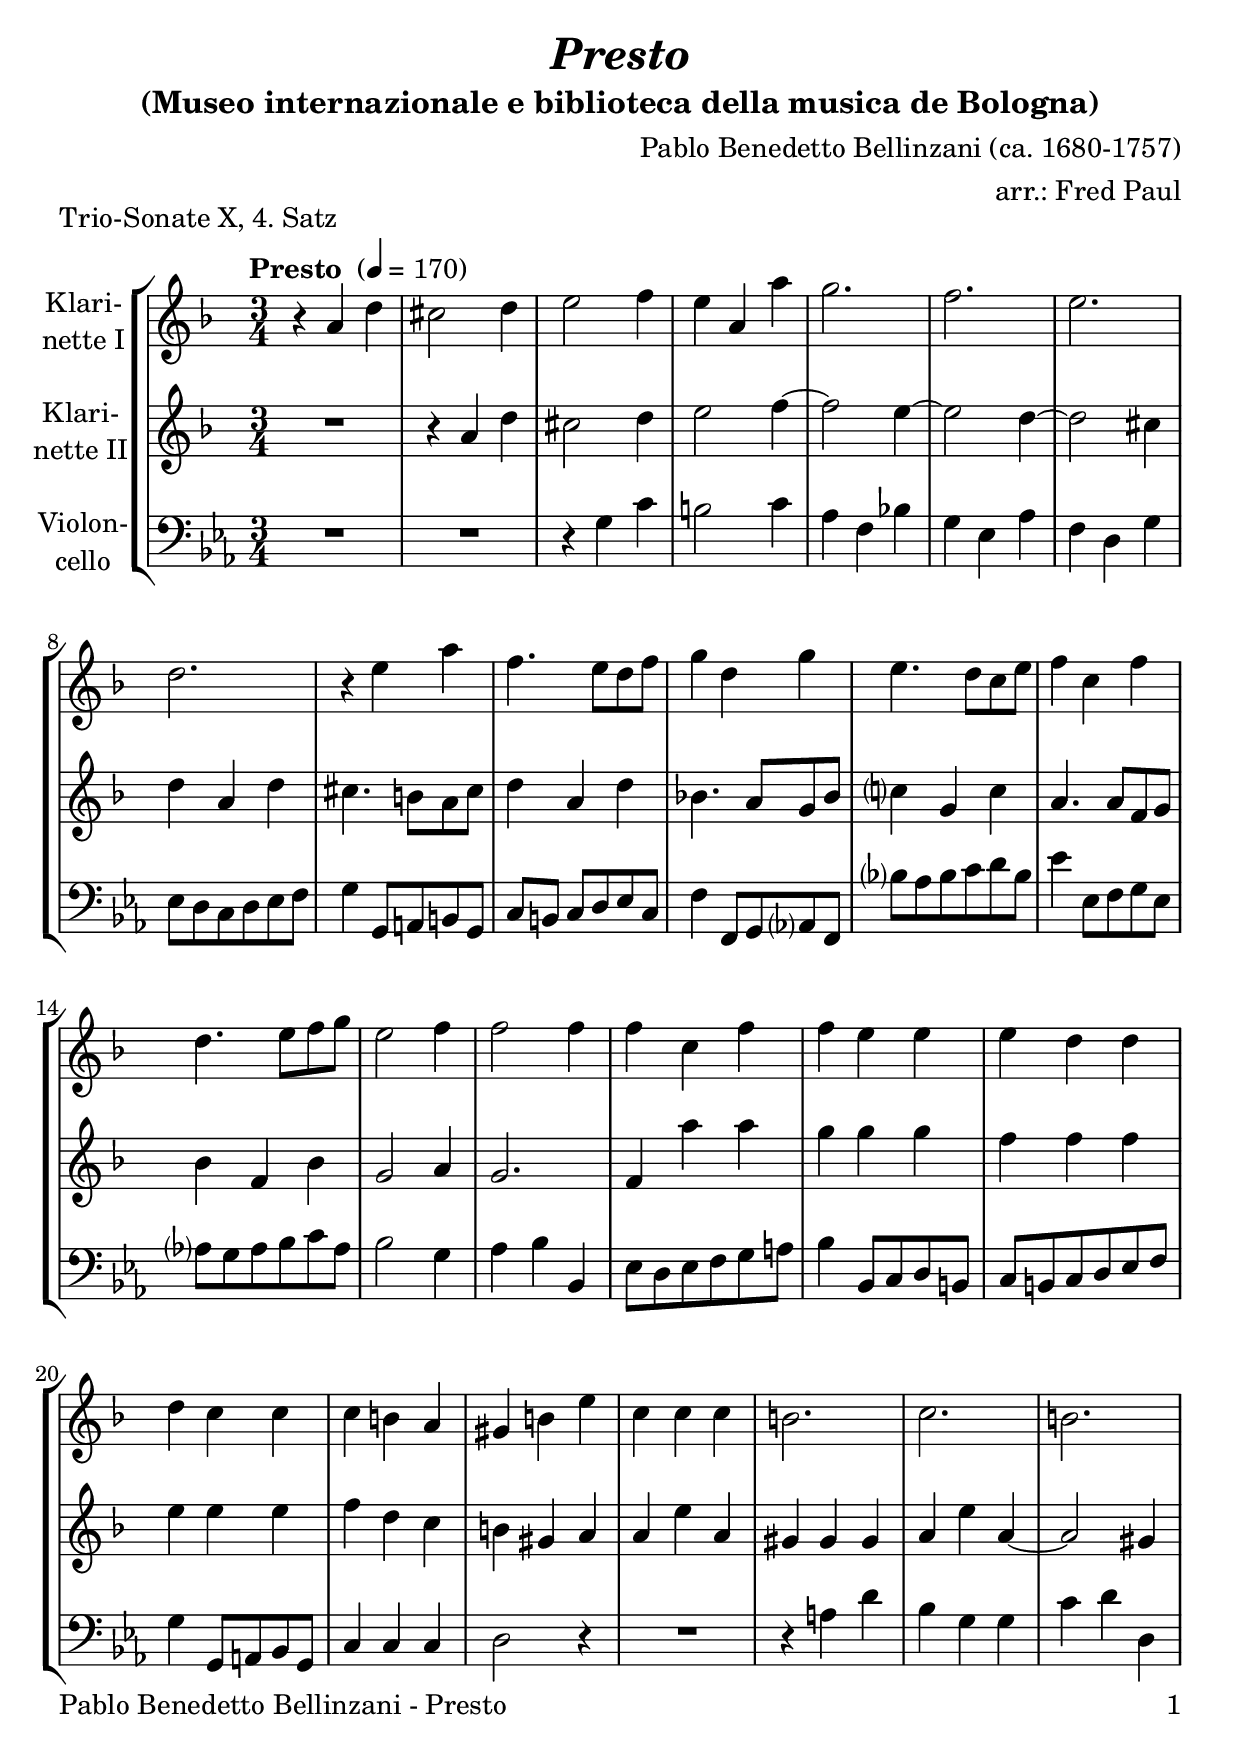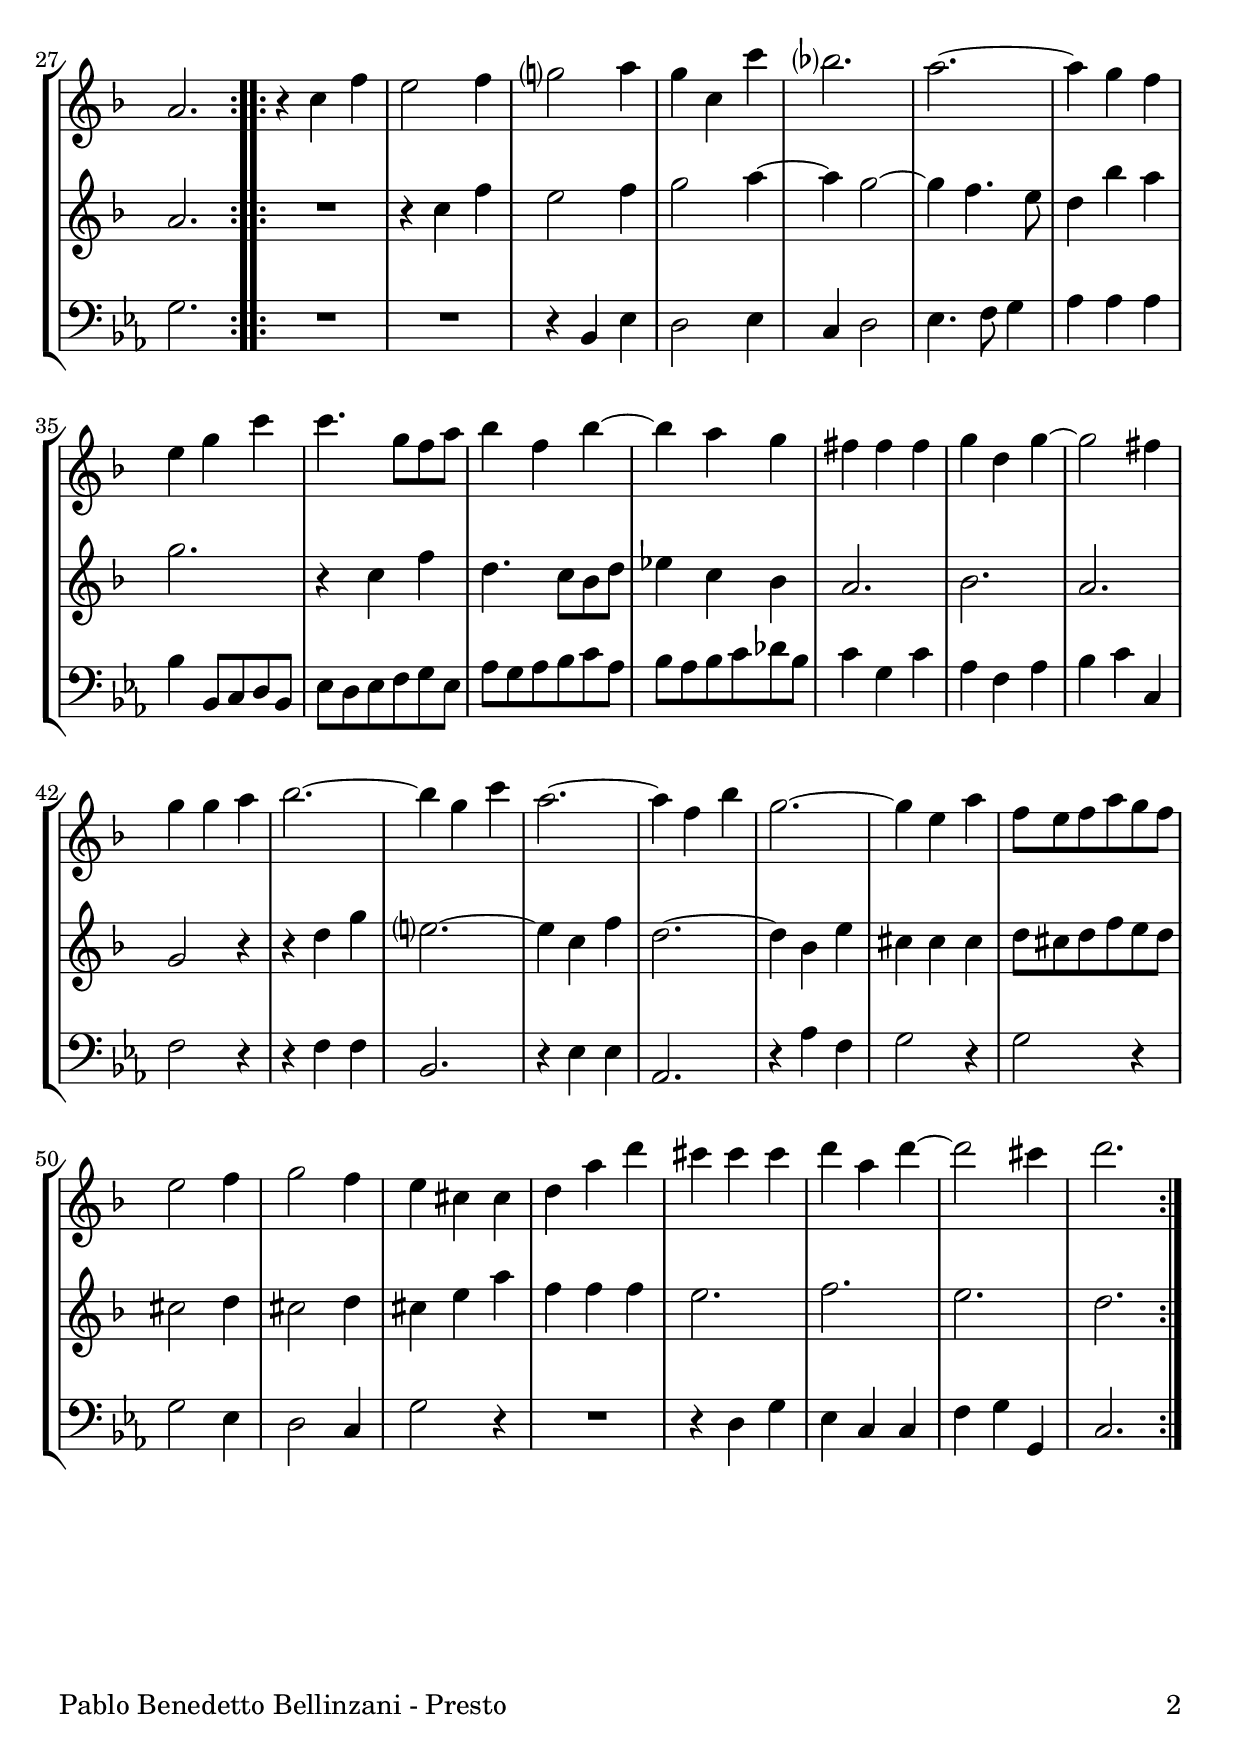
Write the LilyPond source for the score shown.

\version "2.18.2"
\include "deutsch.ly"
  
#(set-global-staff-size 24)

\header {
  title     = \markup \bold \italic "Presto"
  subtitle  = "(Museo internazionale e biblioteca della musica de Bologna)"
  composer  = "Pablo Benedetto Bellinzani (ca. 1680-1757)"
  arranger  = "arr.: Fred Paul"
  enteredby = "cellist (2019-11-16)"
  piece     = "Trio-Sonate X, 4. Satz"
}

voiceconsts = {
  \key d \minor
  \time 3/4
  \clef "treble"
%  \numericTimeSignature
  \compressFullBarRests
  % Set default beaming for all staves
%  \set Timing.beamExceptions = #'()
%  \set Timing.baseMoment     = #(ly:make-moment 1 4)
%  \set Timing.beatStructure  = #'(1 1 1 1)
  \tempo "Presto " 4=170
}

micl = "clarinet"
mifl = "flute"
miob = "oboe"
mifh = "french horn"
misx = "tenor sax"
mist = "string ensemble 1"
%miba = "cello"
miba = "bassoon"
%miba = "pizzicato strings"

va = \relative c'' {
  \voiceconsts

  \repeat volta 2 {
    r4 a d
    cis2 d4
    e2 f4
    e a, a'
    g2.
    f
    e
    d
    r4 e a
    f4. e8 d f
    g4 d g

    e4. d8 c e
    f4 c f
    d4. e8 f g
    e2 f4
    f2 f4
    f c f
    f e e
    e d d
    d c c
    c h a

    gis h e
    c c c
    h2.
    c
    h
    a
  }

  \repeat volta 2 {
    r4 c f
    e2 f4
    g?2 a4
    g c, c'
    b?2.
    a~

    a4 g f
    e g c
    c4. g8 f a
    b4 f b~
    b a g
    fis fis fis
    g d g~
    g2 fis4
    g g a
    b2.~
    b4 g c

    a2.~
    a4 f b
    g2.~
    g4 e a
    f8 e f a g f
    e2 f4
    g2 f4
    e cis cis
    d a' d
    cis cis cis

    d a d~
    d2 cis4
    d2.
  }
}

vb = \relative c'' {
  \voiceconsts

  \repeat volta 2 {
    R2.
    r4 a d
    cis2 d4
    e2 f4~
    f2 e4~
    e2 d4~
    d2 cis4
    d a d
    cis4. h8 a cis
    d4 a d
    b!4. a8 g b

    c?4 g c
    a4. a8 f g
    b4 f b
    g2 a4
    g2.
    f4 a' a
    g g g
    f f f
    e e e
    f d c
    h gis a

    a e' a,
    gis gis gis
    a e' a,~
    a2 gis4
    a2.
  }

  \repeat volta 2 {
    R
    r4 c f
    e2 f4
    g2 a4~
    a g2~
    g4 f4. e8
    d4 b' a

    g2.
    r4 c, f
    d4. c8 b d
    es4 c b
    a2.
    b
    a
    g2 r4
    r d' g
    e?2.~
    e4 c f
    d2.~
    d4 b e

    cis cis cis
    d8 cis d f e d
    cis2 d4
    cis2 d4
    cis e a
    f f f
    e2.
    f
    e
    d
  }
}

vc = \relative c' {
  \voiceconsts
  \clef "bass"
  
  \repeat volta 2 {
    R2.*2
    r4 a d
    cis2 d4
    b g c!
    a f b
    g e a
    f8 e d e f g
    a4 a,8 h cis a

    d[ cis] d e f d
    g4 g,8 a b? g
    c'? b c d e c
    f4 f,8 g a f
    b? a b c d b
    c2 a4
    b c c,

    f8 e f g a h
    c4 c,8 d e cis
    d cis d e f g
    a4 a,8 h c a
    d4 d d
    e2 r4
    R2.
    r4 h' e

    c a a
    d e e,
    a2.
  }

  \repeat volta 2 {
    R2.*2
    r4 c, f
    e2 f4
    d e2
    f4. g8 a4
    b b b
    c c,8 d e c

    f e f g a f
    b a b c d b
    c b c d es c
    d4 a d
    b g b
    c d d,
    g2 r4
    r g g
    c,2.

    r4 f f
    b,2.
    r4 b' g
    a2 r4
    a2 r4
    a2 f4
    e2 d4
    a'2 r4
    R2.
    r4 e a
    f d d
    g a a,
    d2.
  }
}


music = \new StaffGroup <<
      \new Staff {
	\set Staff.midiInstrument = \micl
	\set Staff.instrumentName = \markup \center-column { "Klari-" "nette I" }
	\transpose d d { \va }
      }

      \new Staff {
	\set Staff.midiInstrument = \micl
	\set Staff.instrumentName = \markup \center-column { "Klari-" "nette II" }
	\transpose d d { \vb }
      }

      \new Staff {
	\set Staff.midiInstrument = \miba
	\set Staff.instrumentName = \markup \center-column { "Violon-" "cello" }
	\transpose d c { \vc }
      }
>>

\book {
   \paper {
    print-page-number = ##t
    print-first-page-number = ##t
    oddHeaderMarkup = \markup \null
    evenHeaderMarkup = \markup \null
    oddFooterMarkup = \markup {
      \fill-line {
        \on-the-fly #print-page-number-check-first
        "Pablo Benedetto Bellinzani - Presto" \fromproperty #'page:page-number-string
      }
    }
    evenFooterMarkup = \oddFooterMarkup
  } \score {
    \music
    \layout {}
  }

  \score {
    \unfoldRepeats \music

    \midi {
      \context {
        \Score
      }
    }
  }
}
